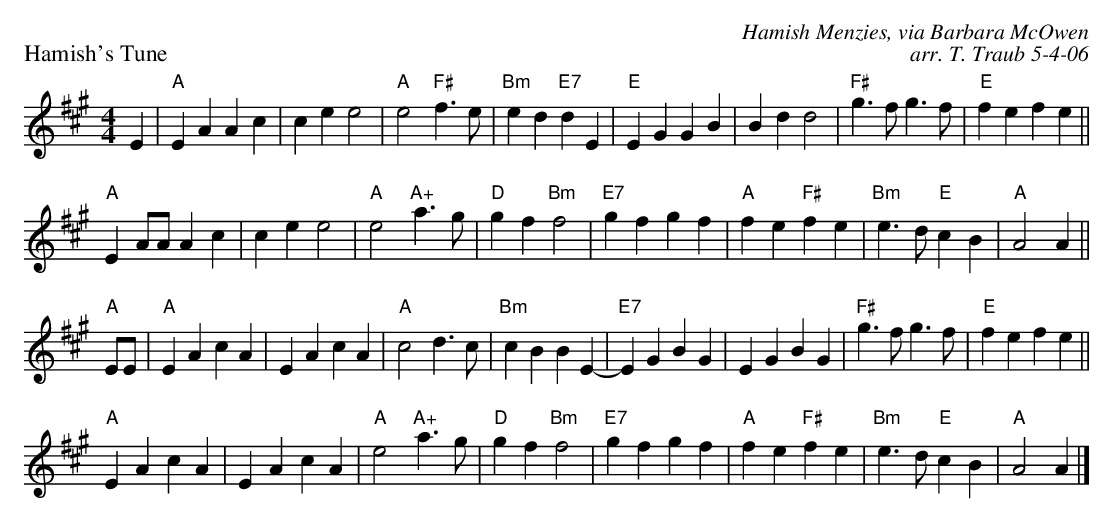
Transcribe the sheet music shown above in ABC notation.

X:1
P: Hamish's Tune
C: Hamish Menzies, via Barbara McOwen
C: arr. T. Traub 5-4-06
M: 4/4
L: 1/4
K: A
E|"A"E A A c|c e e2|"A"e2 "F#"f>e|"Bm"e d "E7"d E|"E"E G G B|B d d2|"F#"g> f g> f|"E"f e f e||
"A"E A/A/ A c|c e e2|"A"e2 "A+"a>g|"D"g f "Bm"f2|"E7"g f g f|"A"f e "F#"f e|"Bm"e>d "E"c B|"A"A2 A||
"A"E/E/|"A"E A c A |E A c A|"A"c2 d>c|"Bm"c B B E-|"E7"E G B G|E G B G|"F#"g>f g>f|"E"f e f e||
"A"E A c A|E A c A|"A"e2 "A+"a>g|"D"g f "Bm"f2|"E7"g f g f|"A"f e "F#"f e|"Bm"e>d "E"c B|"A"A2 A|]
